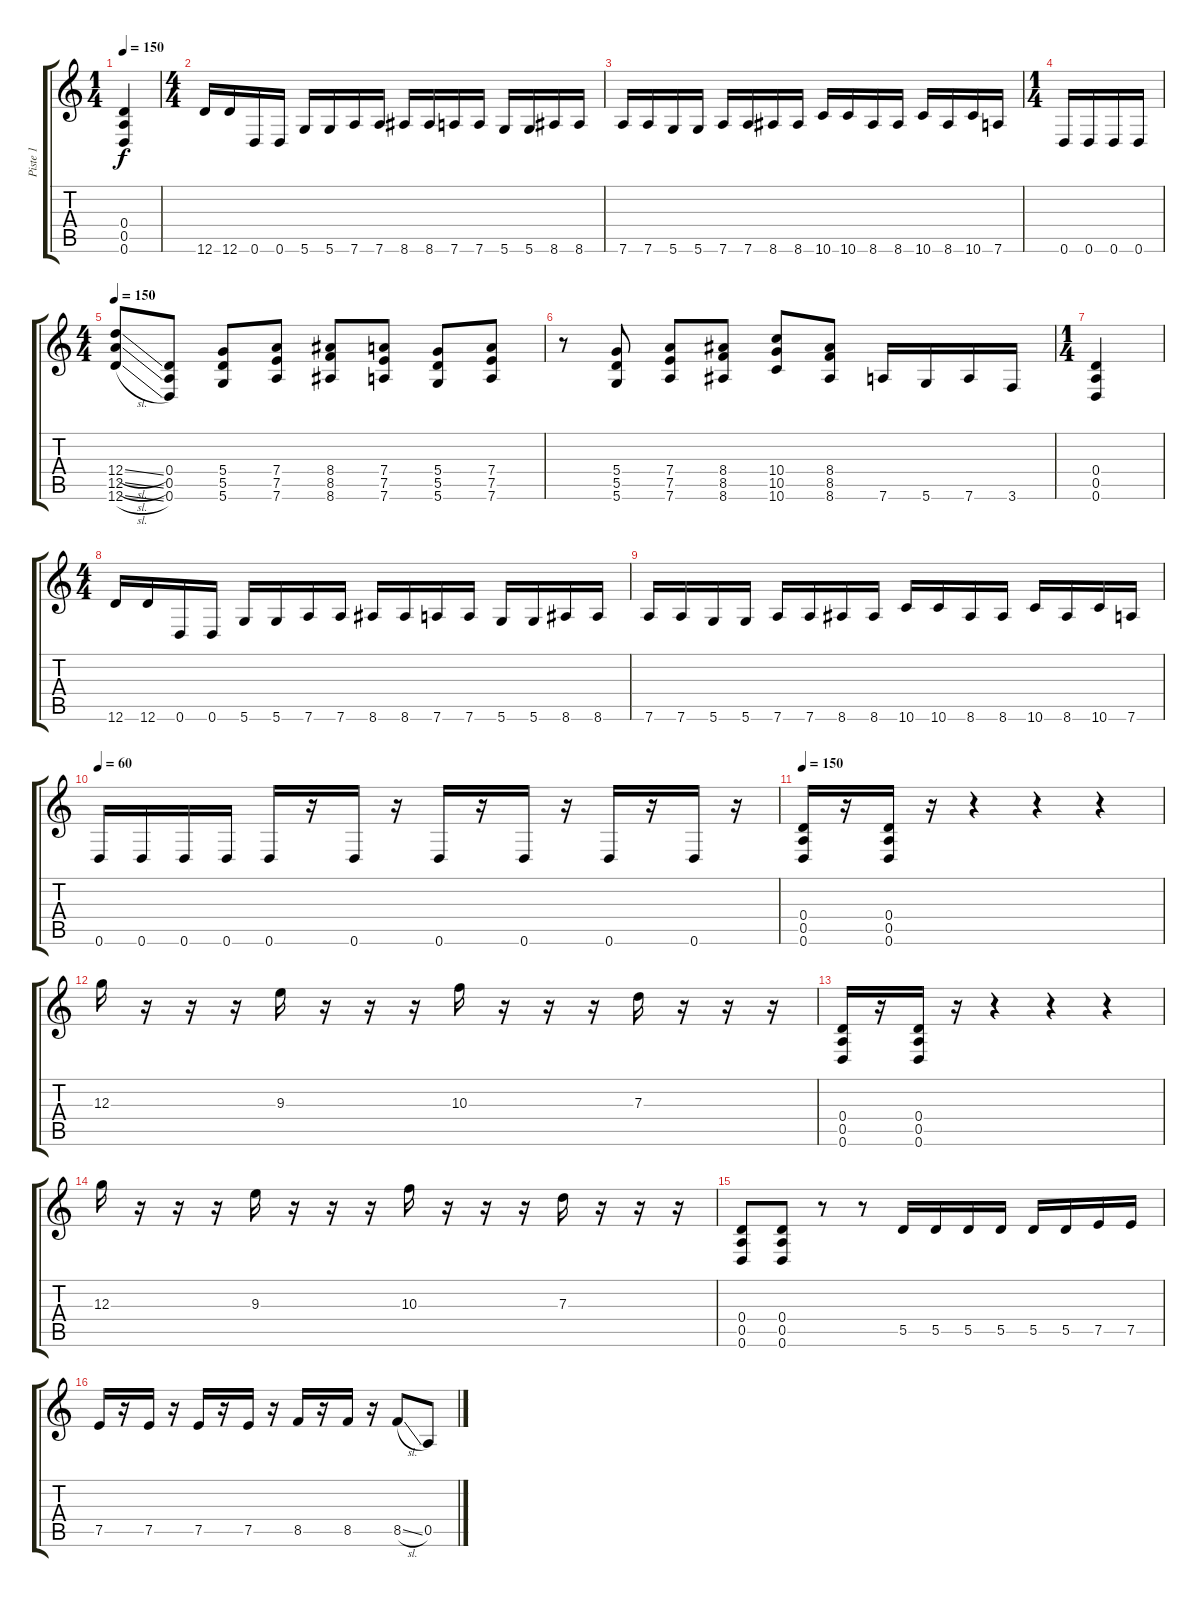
\track ("Piste 1" "Piste 1") {instrument distortionguitar}
\staff {score tabs}
\tuning (E4 B3 G3 D3 A2 D2) {hide}
\ts (1 4)
\tempo 150
\clef g2
\ks c
(0.4 0.5 0.6).4{dy f} |
\ts (4 4)
12.6.16 12.6.16 0.6.16 0.6.16 5.6.16 5.6.16 7.6.16 7.6.16 8.6.16 8.6.16 7.6.16 7.6.16 5.6.16 5.6.16 8.6.16 8.6.16 |
7.6.16 7.6.16 5.6.16 5.6.16 7.6.16 7.6.16 8.6.16 8.6.16 10.6.16 10.6.16 8.6.16 8.6.16 10.6.16 8.6.16 10.6.16 7.6.16 |
\ts (1 4)
0.6.16 0.6.16 0.6.16 0.6.16 |
\ts (4 4)
\tempo 150
(12.4{sl} 12.5{sl} 12.6{sl}).8 (0.4 0.5 0.6).8 (5.4 5.5 5.6).8 (7.4 7.5 7.6).8 (8.4 8.5 8.6).8 (7.4 7.5 7.6).8 (5.4 5.5 5.6).8 (7.4 7.5 7.6).8 |
r.8 (5.4 5.5 5.6).8 (7.4 7.5 7.6).8 (8.4 8.5 8.6).8 (10.4 10.5 10.6).8 (8.4 8.5 8.6).8 7.6.16 5.6.16 7.6.16 3.6.16 |
\ts (1 4)
(0.4 0.5 0.6).4 |
\ts (4 4)
12.6.16 12.6.16 0.6.16 0.6.16 5.6.16 5.6.16 7.6.16 7.6.16 8.6.16 8.6.16 7.6.16 7.6.16 5.6.16 5.6.16 8.6.16 8.6.16 |
7.6.16 7.6.16 5.6.16 5.6.16 7.6.16 7.6.16 8.6.16 8.6.16 10.6.16 10.6.16 8.6.16 8.6.16 10.6.16 8.6.16 10.6.16 7.6.16 |
\tempo 60
0.6.16 0.6.16 0.6.16 0.6.16 0.6.16 r.16 0.6.16 r.16 0.6.16 r.16 0.6.16 r.16 0.6.16 r.16 0.6.16 r.16 |
\tempo 150
(0.4 0.5 0.6).16 r.16 (0.4 0.5 0.6).16 r.16 r.4 r.4 r.4 |
12.3.16 r.16 r.16 r.16 9.3.16 r.16 r.16 r.16 10.3.16 r.16 r.16 r.16 7.3.16 r.16 r.16 r.16 |
(0.4 0.5 0.6).16 r.16 (0.4 0.5 0.6).16 r.16 r.4 r.4 r.4 |
12.3.16 r.16 r.16 r.16 9.3.16 r.16 r.16 r.16 10.3.16 r.16 r.16 r.16 7.3.16 r.16 r.16 r.16 |
(0.4 0.5 0.6).8 (0.4 0.5 0.6).8 r.8 r.8 5.5.16 5.5.16 5.5.16 5.5.16 5.5.16 5.5.16 7.5.16 7.5.16 |
7.5.16 r.16 7.5.16 r.16 7.5.16 r.16 7.5.16 r.16 8.5.16 r.16 8.5.16 r.16 8.5{sl}.8 0.5.8
